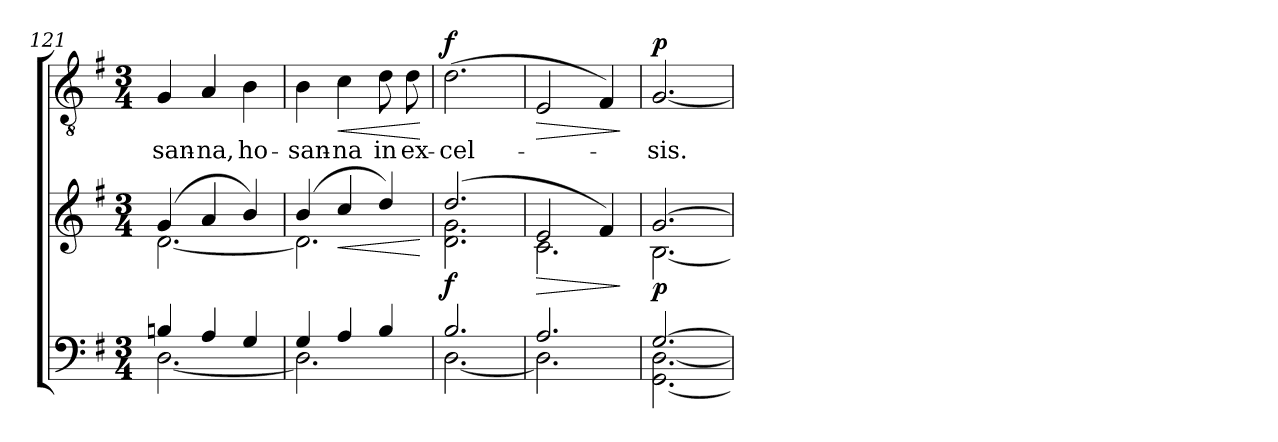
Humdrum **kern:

**kern	**kern	**dynam	**kern	**text	**dynam
*part2	*part2	*part2	*part1	*part1	*part1
*staff3	*staff2	*staff2/3	*staff1	*staff1	*staff1
*clefF4	*clefG2	*	*clefGv2	*	*
*k[f#]	*k[f#]	*	*k[f#]	*	*
*G:	*G:	*	*G:	*	*
*M3/4	*M3/4	*	*M3/4	*	*
=121	=121	=121	=121	=121	=121
*^	*^	*	*	*	*
!	!	!	!	!	!	!LO:LY:b	!
4Bn/	[<2.D\	(4g/	[<2.d\	.	4G/	-san-	.
!	!	!	!	!	!	!LO:LY:b	!
4A/	.	4a/	.	.	4A/	-na,	.
!	!	!	!	!	!	!LO:LY:b	!
4G/	.	4b/)	.	.	4B\	ho-	.
=122	=122	=122	=122	=122	=122	=122	=122
!	!	!	!	!	!	!LO:LY:b	!
4G/	2.D\]	(4b/	2.d\]	.	4B\	-san-	.
!	!	!	!	!LO:HP:b	!	!LO:LY:b	!LO:HP:b
4A/	.	4cc/	.	<	4c\	-na	<
!	!	!	!	!	!	!LO:LY:b	!
4B/	.	4dd/)	.	.	8d\	in	.
!	!	!	!	!	!	!LO:LY:b	!
.	.	.	.	.	8d\	ex-	.
*v	*v	*	*	*	*	*	*
*	*v	*v	*	*	*	*
.	.	[	.	.	[
=123	=123	=123	=123	=123	=123
*^	*^	*	*	*	*
!	!	!	!	!LO:DY:b	!	!LO:LY:b	!LO:DY:a
2.B/	[<2.D\	(2.dd/	2.d\ 2.g\	f	(>2.d\	-cel-	f
=124	=124	=124	=124	=124	=124	=124	=124
!	!	!	!	!LO:HP:b	!	!	!LO:HP:b
2.A/	2.D\]	2e/	2.c\	>	2E/	.	>
.	.	4f#/)	.	.	4F#/)	.	.
*v	*v	*	*	*	*	*	*
*	*v	*v	*	*	*	*
.	.	]	.	.	]
=125	=125	=125	=125	=125	=125
*^	*^	*	*	*	*
!	!	!	!	!LO:DY:b	!	!LO:LY:b	!LO:DY:a
[>2.G/	[<2.GG\ [<2.D\	[>2.g/	[<2.B\	p	[2.G/	-sis.	p
*v	*v	*	*	*	*	*	*
*	*v	*v	*	*	*	*
=	=	=	=	=	=
*-	*-	*-	*-	*-	*-
